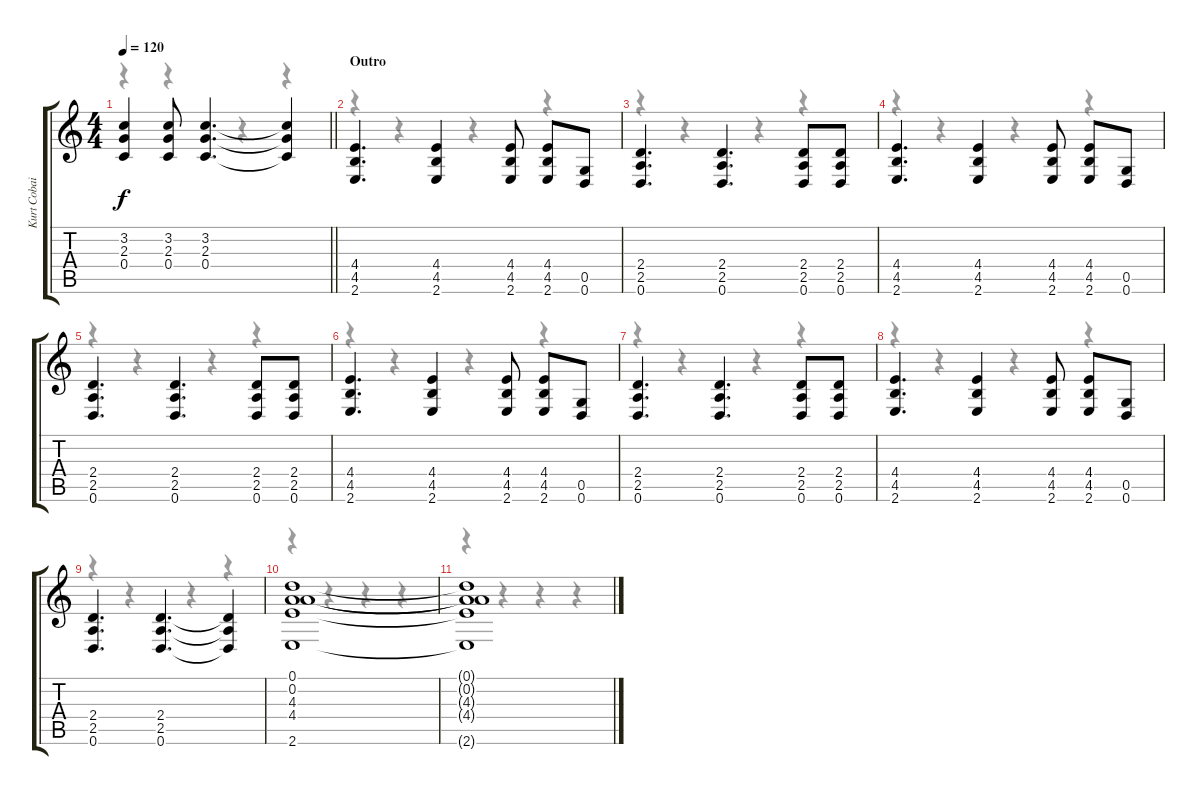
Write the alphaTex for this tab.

\track ("Kurt Cobain (Distortion)" "Kurt Cobai") {instrument distortionguitar}
\staff {score tabs}
\tuning (D4 A3 F3 C3 G2 D2) {hide}
\voice
\ts (4 4)
\tempo 120
\clef g2
\barLineRight lightlight
\ks c
(3.2 2.3 0.4).4{dy f} (3.2 2.3 0.4).8 (3.2 2.3 0.4).4{d} (3.2{t} 2.3{t} 0.4{t}).4 |
\section ("" "Outro")
(4.4 4.5 2.6).4{d} (4.4 4.5 2.6).4 (4.4 4.5 2.6).8 (4.4 4.5 2.6).8 (0.5 0.6).8 |
(2.4 2.5 0.6).4{d} (2.4 2.5 0.6).4{d} (2.4 2.5 0.6).8 (2.4 2.5 0.6).8 |
(4.4 4.5 2.6).4{d} (4.4 4.5 2.6).4 (4.4 4.5 2.6).8 (4.4 4.5 2.6).8 (0.5 0.6).8 |
(2.4 2.5 0.6).4{d} (2.4 2.5 0.6).4{d} (2.4 2.5 0.6).8 (2.4 2.5 0.6).8 |
(4.4 4.5 2.6).4{d} (4.4 4.5 2.6).4 (4.4 4.5 2.6).8 (4.4 4.5 2.6).8 (0.5 0.6).8 |
(2.4 2.5 0.6).4{d} (2.4 2.5 0.6).4{d} (2.4 2.5 0.6).8 (2.4 2.5 0.6).8 |
(4.4 4.5 2.6).4{d} (4.4 4.5 2.6).4 (4.4 4.5 2.6).8 (4.4 4.5 2.6).8 (0.5 0.6).8 |
(2.4 2.5 0.6).4{d} (2.4 2.5 0.6).4{d} (2.4{t} 2.5{t} 0.6{t}).4 |
(0.1 0.2 4.3 4.4 2.6).1 |
(0.1{t} 0.2{t} 4.3{t} 4.4{t} 2.6{t}).1
\voice
\clef g2
\ottava regular
\simile none
\barLineRight lightlight
\ks c
r.4{dy f} r.4 r.4 r.4 |
r.4 r.4 r.4 r.4 |
r.4 r.4 r.4 r.4 |
r.4 r.4 r.4 r.4 |
r.4 r.4 r.4 r.4 |
r.4 r.4 r.4 r.4 |
r.4 r.4 r.4 r.4 |
r.4 r.4 r.4 r.4 |
r.4 r.4 r.4 r.4 |
r.4 r.4 r.4 r.4 |
r.4 r.4 r.4 r.4
